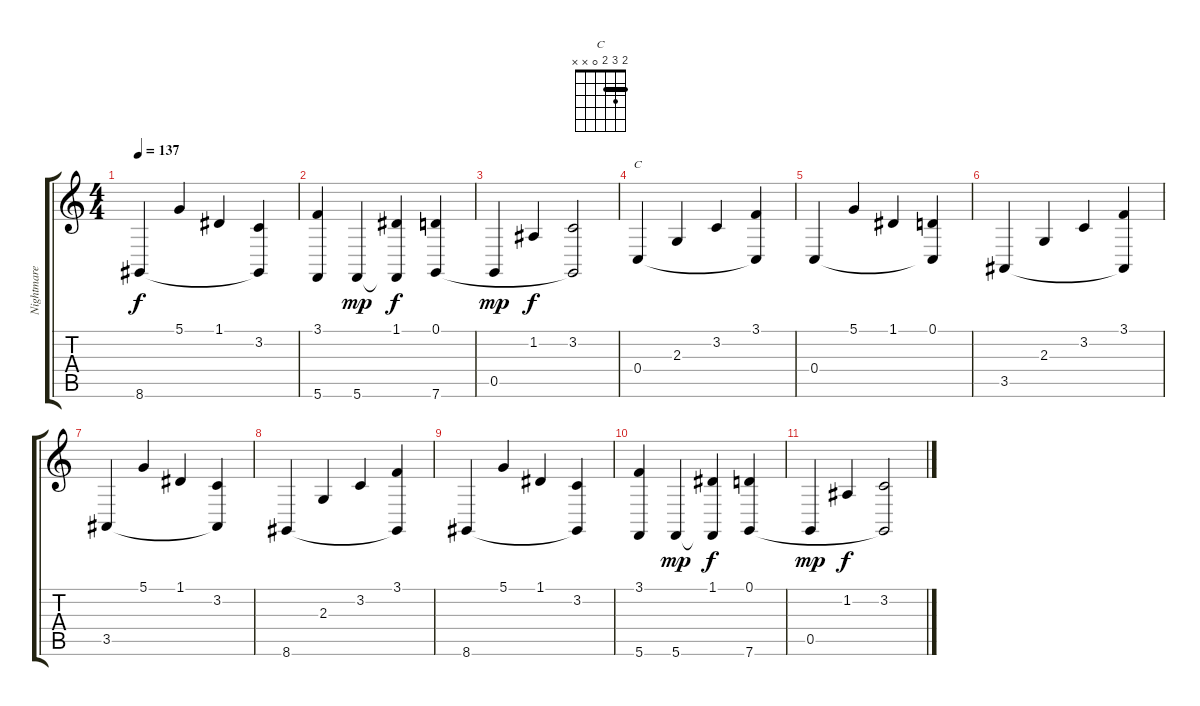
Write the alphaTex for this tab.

\track ("Nightmare Industries Syntezer 2" "Nightmare ") {instrument acousticgrandpiano}
\staff {score tabs}
\tuning (D4 A3 F3 C3 G2 C2) {hide}
\chord ("C" 2 3 2 0 x x) {barre 2}
\ts (4 4)
\tempo 137
\clef g2
\ks c
8.6.4{dy f} 5.1.4 1.1.4 (3.2 8.6{t}).4 |
(3.1 5.6).4 5.6.4{dy mp} (1.1 5.6{t}).4{dy f} (0.1 7.6).4 |
0.5.4{dy mp} 1.2.4{dy f} (3.2 7.6{t}).2 |
0.4.4{ch "C"} 2.3.4 3.2.4 (3.1 0.4{t}).4 |
0.4.4 5.1.4 1.1.4 (0.1 0.4{t}).4 |
3.5.4 2.3.4 3.2.4 (3.1 3.5{t}).4 |
3.5.4 5.1.4 1.1.4 (3.2 3.5{t}).4 |
8.6.4 2.3.4 3.2.4 (3.1 8.6{t}).4 |
8.6.4 5.1.4 1.1.4 (3.2 8.6{t}).4 |
(3.1 5.6).4 5.6.4{dy mp} (1.1 5.6{t}).4{dy f} (0.1 7.6).4 |
0.5.4{dy mp} 1.2.4{dy f} (3.2 7.6{t}).2
